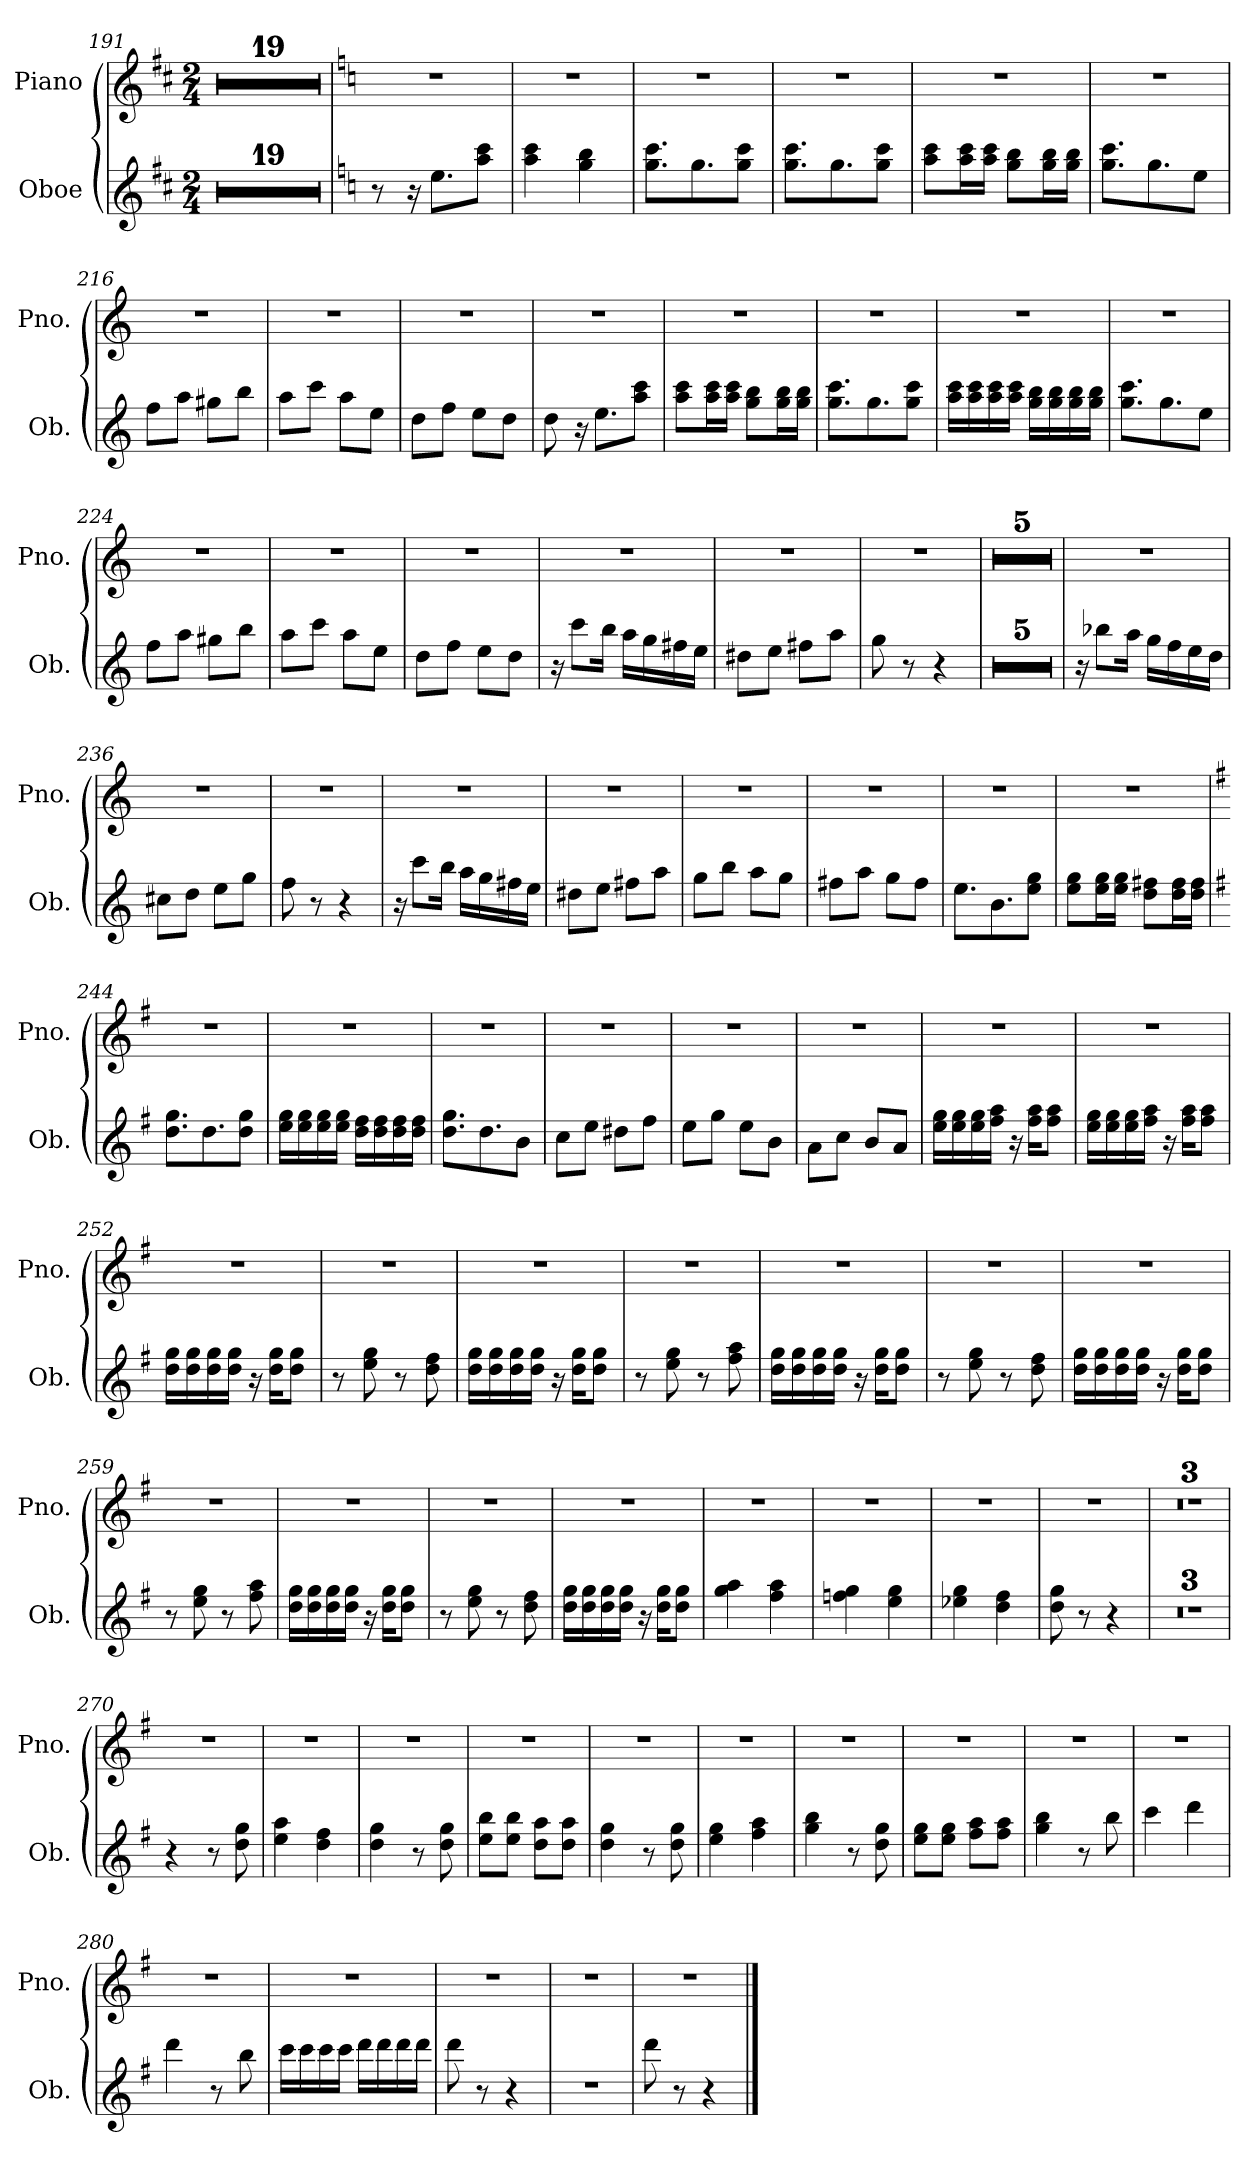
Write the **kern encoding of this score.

**kern	**kern
*part2	*part1
*staff2	*staff1
*I"Oboe	*I"Piano
*I'Ob.	*I'Pno.
*clefG2	*clefG2
*k[f#c#]	*k[f#c#]
*M2/4	*M2/4
=191	=191
2r	2r
=192	=192
2r	2r
=193	=193
2r	2r
=194	=194
2r	2r
=195	=195
2r	2r
=196	=196
2r	2r
=197	=197
2r	2r
=198	=198
2r	2r
=199	=199
2r	2r
=200	=200
2r	2r
=201	=201
2r	2r
=202	=202
2r	2r
=203	=203
2r	2r
=204	=204
2r	2r
=205	=205
2r	2r
=206	=206
2r	2r
=207	=207
2r	2r
=208	=208
2r	2r
=209	=209
2r	2r
=210	=210
*k[]	*k[]
8r	2r
16r	.
8.ee\L	.
8aa\ 8ccc\J	.
=211	=211
*k[]	*k[]
4aa\ 4ccc\	2r
4gg\ 4bb\	.
=212	=212
8.gg\ 8.ccc\L	2r
8.gg\	.
8gg\ 8ccc\J	.
=213	=213
8.gg\ 8.ccc\L	2r
8.gg\	.
8gg\ 8ccc\J	.
!!LO:LB:g=z
=214	=214
8aa\ 8ccc\L	2r
16aa\ 16ccc\L	.
16aa\ 16ccc\JJ	.
8gg\ 8bb\L	.
16gg\ 16bb\L	.
16gg\ 16bb\JJ	.
=215	=215
8.gg\ 8.ccc\L	2r
8.gg\	.
8ee\J	.
=216	=216
8ff\L	2r
8aa\J	.
8gg#X\L	.
8bb\J	.
=217	=217
8aa\L	2r
8ccc\J	.
8aa\L	.
8ee\J	.
=218	=218
8dd\L	2r
8ff\J	.
8ee\L	.
8dd\J	.
=219	=219
8dd\	2r
16r	.
8.ee\L	.
8aa\ 8ccc\J	.
=220	=220
8aa\ 8ccc\L	2r
16aa\ 16ccc\L	.
16aa\ 16ccc\JJ	.
8gg\ 8bb\L	.
16gg\ 16bb\L	.
16gg\ 16bb\JJ	.
=221	=221
8.gg\ 8.ccc\L	2r
8.gg\	.
8gg\ 8ccc\J	.
!!LO:LB:g=z
=222	=222
16aa\ 16ccc\LL	2r
16aa\ 16ccc\	.
16aa\ 16ccc\	.
16aa\ 16ccc\JJ	.
16gg\ 16bb\LL	.
16gg\ 16bb\	.
16gg\ 16bb\	.
16gg\ 16bb\JJ	.
=223	=223
8.gg\ 8.ccc\L	2r
8.gg\	.
8ee\J	.
=224	=224
8ff\L	2r
8aa\J	.
8gg#X\L	.
8bb\J	.
=225	=225
8aa\L	2r
8ccc\J	.
8aa\L	.
8ee\J	.
!!LO:PB:g=z
=226	=226
8dd\L	2r
8ff\J	.
8ee\L	.
8dd\J	.
=227	=227
16r	2r
8ccc\L	.
16bb\Jk	.
16aa\LL	.
16gg\	.
16ff#X\	.
16ee\JJ	.
=228	=228
8dd#X\L	2r
8ee\J	.
8ff#X\L	.
8aa\J	.
=229	=229
8gg\	2r
8r	.
4r	.
=230	=230
2r	2r
=231	=231
2r	2r
=232	=232
2r	2r
=233	=233
2r	2r
=234	=234
2r	2r
=235	=235
16r	2r
8bb-X\L	.
16aa\Jk	.
16gg\LL	.
16ff\	.
16ee\	.
16dd\JJ	.
=236	=236
8cc#X\L	2r
8dd\J	.
8ee\L	.
8gg\J	.
=237	=237
8ff\	2r
8r	.
4r	.
!!LO:LB:g=z
=238	=238
16r	2r
8ccc\L	.
16bb\Jk	.
16aa\LL	.
16gg\	.
16ff#X\	.
16ee\JJ	.
=239	=239
8dd#X\L	2r
8ee\J	.
8ff#X\L	.
8aa\J	.
=240	=240
8gg\L	2r
8bb\J	.
8aa\L	.
8gg\J	.
=241	=241
8ff#X\L	2r
8aa\J	.
8gg\L	.
8ff#\J	.
=242	=242
8.ee\L	2r
8.b\	.
8ee\ 8gg\J	.
=243	=243
8ee\ 8gg\L	2r
16ee\ 16gg\L	.
16ee\ 16gg\JJ	.
8dd\ 8ff#X\L	.
16dd\ 16ff#\L	.
16dd\ 16ff#\JJ	.
=244	=244
*k[f#]	*k[f#]
8.dd\ 8.gg\L	2r
8.dd\	.
8dd\ 8gg\J	.
!!LO:LB:g=z
=245	=245
16ee\ 16gg\LL	2r
16ee\ 16gg\	.
16ee\ 16gg\	.
16ee\ 16gg\JJ	.
16dd\ 16ff#\LL	.
16dd\ 16ff#\	.
16dd\ 16ff#\	.
16dd\ 16ff#\JJ	.
=246	=246
8.dd\ 8.gg\L	2r
8.dd\	.
8b\J	.
=247	=247
8cc\L	2r
8ee\J	.
8dd#X\L	.
8ff#\J	.
=248	=248
8ee\L	2r
8gg\J	.
8ee\L	.
8b\J	.
=249	=249
8a\L	2r
8cc\J	.
8b/L	.
8a/J	.
=250	=250
16ee\ 16gg\LL	2r
16ee\ 16gg\	.
16ee\ 16gg\	.
16ff#\ 16aa\JJ	.
16r	.
16ff#\ 16aa\KL	.
8ff#\ 8aa\J	.
=251	=251
16ee\ 16gg\LL	2r
16ee\ 16gg\	.
16ee\ 16gg\	.
16ff#\ 16aa\JJ	.
16r	.
16ff#\ 16aa\KL	.
8ff#\ 8aa\J	.
!!LO:LB:g=z
=252	=252
16dd\ 16gg\LL	2r
16dd\ 16gg\	.
16dd\ 16gg\	.
16dd\ 16gg\JJ	.
16r	.
16dd\ 16gg\KL	.
8dd\ 8gg\J	.
=253	=253
8r	2r
8ee\ 8gg\	.
8r	.
8dd\ 8ff#\	.
=254	=254
16dd\ 16gg\LL	2r
16dd\ 16gg\	.
16dd\ 16gg\	.
16dd\ 16gg\JJ	.
16r	.
16dd\ 16gg\KL	.
8dd\ 8gg\J	.
=255	=255
8r	2r
8ee\ 8gg\	.
8r	.
8ff#\ 8aa\	.
=256	=256
16dd\ 16gg\LL	2r
16dd\ 16gg\	.
16dd\ 16gg\	.
16dd\ 16gg\JJ	.
16r	.
16dd\ 16gg\KL	.
8dd\ 8gg\J	.
=257	=257
8r	2r
8ee\ 8gg\	.
8r	.
8dd\ 8ff#\	.
=258	=258
16dd\ 16gg\LL	2r
16dd\ 16gg\	.
16dd\ 16gg\	.
16dd\ 16gg\JJ	.
16r	.
16dd\ 16gg\KL	.
8dd\ 8gg\J	.
=259	=259
8r	2r
8ee\ 8gg\	.
8r	.
8ff#\ 8aa\	.
!!LO:LB:g=z
=260	=260
16dd\ 16gg\LL	2r
16dd\ 16gg\	.
16dd\ 16gg\	.
16dd\ 16gg\JJ	.
16r	.
16dd\ 16gg\KL	.
8dd\ 8gg\J	.
=261	=261
8r	2r
8ee\ 8gg\	.
8r	.
8dd\ 8ff#\	.
=262	=262
16dd\ 16gg\LL	2r
16dd\ 16gg\	.
16dd\ 16gg\	.
16dd\ 16gg\JJ	.
16r	.
16dd\ 16gg\KL	.
8dd\ 8gg\J	.
=263	=263
4gg\ 4aa\	2r
4ff#\ 4aa\	.
=264	=264
4ffn\ 4gg\	2r
4ee\ 4gg\	.
=265	=265
4ee-X\ 4gg\	2r
4dd\ 4ff#\	.
=266	=266
8dd\ 8gg\	2r
8r	.
4r	.
=267	=267
2r	2r
=268	=268
2r	2r
=269	=269
2r	2r
=270	=270
4r	2r
8r	.
8dd\ 8gg\	.
=271	=271
4ee\ 4aa\	2r
4dd\ 4ff#\	.
=272	=272
4dd\ 4gg\	2r
8r	.
8dd\ 8gg\	.
!!LO:LB:g=z
=273	=273
8ee\ 8bb\L	2r
8ee\ 8bb\J	.
8dd\ 8aa\L	.
8dd\ 8aa\J	.
=274	=274
4dd\ 4gg\	2r
8r	.
8dd\ 8gg\	.
=275	=275
4ee\ 4gg\	2r
4ff#\ 4aa\	.
=276	=276
4gg\ 4bb\	2r
8r	.
8dd\ 8gg\	.
=277	=277
8ee\ 8gg\L	2r
8ee\ 8gg\J	.
8ff#\ 8aa\L	.
8ff#\ 8aa\J	.
=278	=278
4gg\ 4bb\	2r
8r	.
8bb\	.
=279	=279
4ccc\	2r
4ddd\	.
=280	=280
4ddd\	2r
8r	.
8bb\	.
=281	=281
16ccc\LL	2r
16ccc\	.
16ccc\	.
16ccc\JJ	.
16ddd\LL	.
16ddd\	.
16ddd\	.
16ddd\JJ	.
=282	=282
8ddd\	2r
8r	.
4r	.
!!LO:LB:g=z
=283	=283
2r	2r
=284	=284
8ddd\	2r
8r	.
4r	.
==	==
*-	*-
